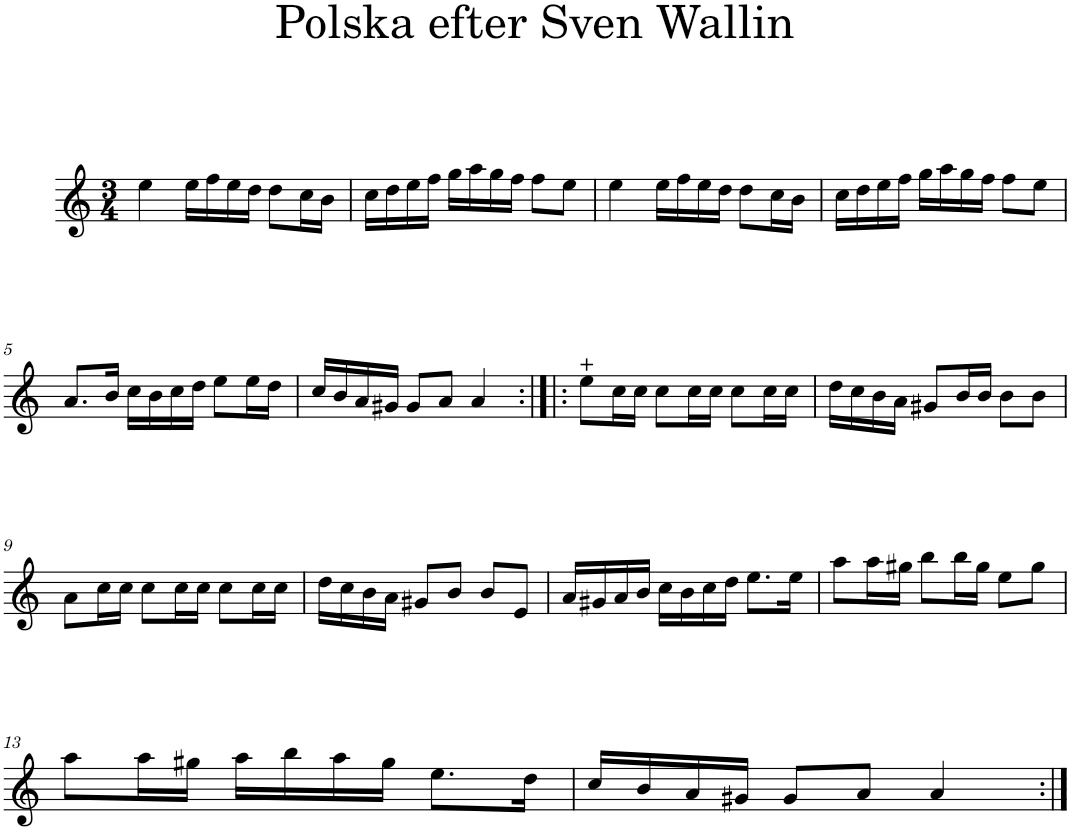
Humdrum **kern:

**kern
*part1
*staff1
*I"Piano
*I'Pno
*clefG2
*k[]
*M3/4
=1
4ee\
16ee\LL
16ff\
16ee\
16dd\JJ
8dd\L
16cc\L
16b\JJ
=2
16cc\LL
16dd\
16ee\
16ff\JJ
16gg\LL
16aa\
16gg\
16ff\JJ
8ff\L
8ee\J
=3
4ee\
16ee\LL
16ff\
16ee\
16dd\JJ
8dd\L
16cc\L
16b\JJ
=4
16cc\LL
16dd\
16ee\
16ff\JJ
16gg\LL
16aa\
16gg\
16ff\JJ
8ff\L
8ee\J
!!LO:LB:g=z
=5
8.a/L
16b/Jk
16cc\LL
16b\
16cc\
16dd\JJ
8ee\L
16ee\L
16dd\JJ
=6
16cc/LL
16b/
16a/
16g#X/JJ
8g#/L
8a/J
4a/
=7:|!|:
8ee\L
16cc\L
16cc\JJ
8cc\L
16cc\L
16cc\JJ
8cc\L
16cc\L
16cc\JJ
=8
16dd\LL
16cc\
16b\
16a\JJ
8g#X/L
16b/L
16b/JJ
8b\L
8b\J
!!LO:LB:g=z
=9
8a\L
16cc\L
16cc\JJ
8cc\L
16cc\L
16cc\JJ
8cc\L
16cc\L
16cc\JJ
=10
16dd\LL
16cc\
16b\
16a\JJ
8g#X/L
8b/J
8b/L
8e/J
=11
16a/LL
16g#X/
16a/
16b/JJ
16cc\LL
16b\
16cc\
16dd\JJ
8.ee\L
16ee\Jk
=12
8aa\L
16aa\L
16gg#X\JJ
8bb\L
16bb\L
16gg#\JJ
8ee\L
8gg#\J
!!LO:LB:g=z
=13
8aa\L
16aa\L
16gg#X\JJ
16aa\LL
16bb\
16aa\
16gg#\JJ
8.ee\L
16dd\Jk
=14
16cc/LL
16b/
16a/
16g#X/JJ
8g#/L
8a/J
4a/
=:|!
*-
